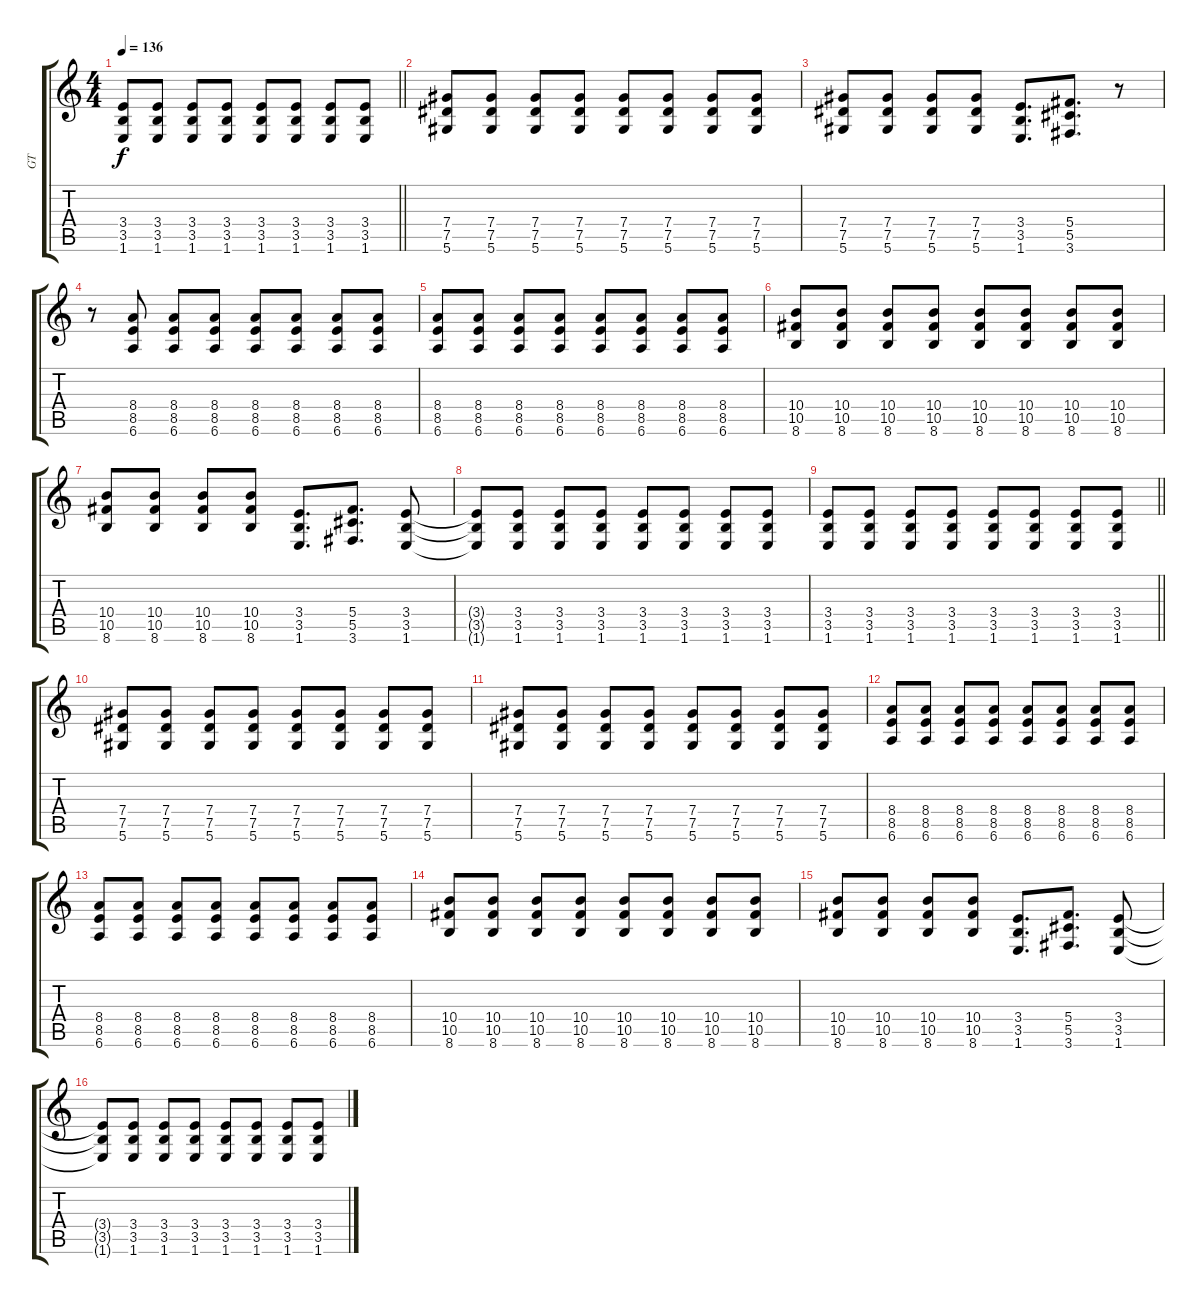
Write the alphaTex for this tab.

\track ("GT" "GT") {instrument overdrivenguitar}
\staff {score tabs}
\tuning (Eb4 Bb3 Gb3 Db3 Ab2 Eb2) {hide}
\ts (4 4)
\tempo 136
\clef g2
\barLineRight lightlight
\ks c
(3.4 3.5 1.6).8{dy f} (3.4 3.5 1.6).8 (3.4 3.5 1.6).8 (3.4 3.5 1.6).8 (3.4 3.5 1.6).8 (3.4 3.5 1.6).8 (3.4 3.5 1.6).8 (3.4 3.5 1.6).8 |
(7.4 7.5 5.6).8 (7.4 7.5 5.6).8 (7.4 7.5 5.6).8 (7.4 7.5 5.6).8 (7.4 7.5 5.6).8 (7.4 7.5 5.6).8 (7.4 7.5 5.6).8 (7.4 7.5 5.6).8 |
(7.4 7.5 5.6).8 (7.4 7.5 5.6).8 (7.4 7.5 5.6).8 (7.4 7.5 5.6).8 (3.4 3.5 1.6).8{d} (5.4 5.5 3.6).8{d} r.8 |
r.8 (8.4 8.5 6.6).8 (8.4 8.5 6.6).8 (8.4 8.5 6.6).8 (8.4 8.5 6.6).8 (8.4 8.5 6.6).8 (8.4 8.5 6.6).8 (8.4 8.5 6.6).8 |
(8.4 8.5 6.6).8 (8.4 8.5 6.6).8 (8.4 8.5 6.6).8 (8.4 8.5 6.6).8 (8.4 8.5 6.6).8 (8.4 8.5 6.6).8 (8.4 8.5 6.6).8 (8.4 8.5 6.6).8 |
(10.4 10.5 8.6).8 (10.4 10.5 8.6).8 (10.4 10.5 8.6).8 (10.4 10.5 8.6).8 (10.4 10.5 8.6).8 (10.4 10.5 8.6).8 (10.4 10.5 8.6).8 (10.4 10.5 8.6).8 |
(10.4 10.5 8.6).8 (10.4 10.5 8.6).8 (10.4 10.5 8.6).8 (10.4 10.5 8.6).8 (3.4 3.5 1.6).8{d} (5.4 5.5 3.6).8{d} (3.4 3.5 1.6).8 |
(3.4{t} 3.5{t} 1.6{t}).8 (3.4 3.5 1.6).8 (3.4 3.5 1.6).8 (3.4 3.5 1.6).8 (3.4 3.5 1.6).8 (3.4 3.5 1.6).8 (3.4 3.5 1.6).8 (3.4 3.5 1.6).8 |
\barLineRight lightlight
(3.4 3.5 1.6).8 (3.4 3.5 1.6).8 (3.4 3.5 1.6).8 (3.4 3.5 1.6).8 (3.4 3.5 1.6).8 (3.4 3.5 1.6).8 (3.4 3.5 1.6).8 (3.4 3.5 1.6).8 |
\section ("" "")
(7.4 7.5 5.6).8 (7.4 7.5 5.6).8 (7.4 7.5 5.6).8 (7.4 7.5 5.6).8 (7.4 7.5 5.6).8 (7.4 7.5 5.6).8 (7.4 7.5 5.6).8 (7.4 7.5 5.6).8 |
(7.4 7.5 5.6).8 (7.4 7.5 5.6).8 (7.4 7.5 5.6).8 (7.4 7.5 5.6).8 (7.4 7.5 5.6).8 (7.4 7.5 5.6).8 (7.4 7.5 5.6).8 (7.4 7.5 5.6).8 |
(8.4 8.5 6.6).8 (8.4 8.5 6.6).8 (8.4 8.5 6.6).8 (8.4 8.5 6.6).8 (8.4 8.5 6.6).8 (8.4 8.5 6.6).8 (8.4 8.5 6.6).8 (8.4 8.5 6.6).8 |
(8.4 8.5 6.6).8 (8.4 8.5 6.6).8 (8.4 8.5 6.6).8 (8.4 8.5 6.6).8 (8.4 8.5 6.6).8 (8.4 8.5 6.6).8 (8.4 8.5 6.6).8 (8.4 8.5 6.6).8 |
(10.4 10.5 8.6).8 (10.4 10.5 8.6).8 (10.4 10.5 8.6).8 (10.4 10.5 8.6).8 (10.4 10.5 8.6).8 (10.4 10.5 8.6).8 (10.4 10.5 8.6).8 (10.4 10.5 8.6).8 |
(10.4 10.5 8.6).8 (10.4 10.5 8.6).8 (10.4 10.5 8.6).8 (10.4 10.5 8.6).8 (3.4 3.5 1.6).8{d} (5.4 5.5 3.6).8{d} (3.4 3.5 1.6).8 |
(3.4{t} 3.5{t} 1.6{t}).8 (3.4 3.5 1.6).8 (3.4 3.5 1.6).8 (3.4 3.5 1.6).8 (3.4 3.5 1.6).8 (3.4 3.5 1.6).8 (3.4 3.5 1.6).8 (3.4 3.5 1.6).8
